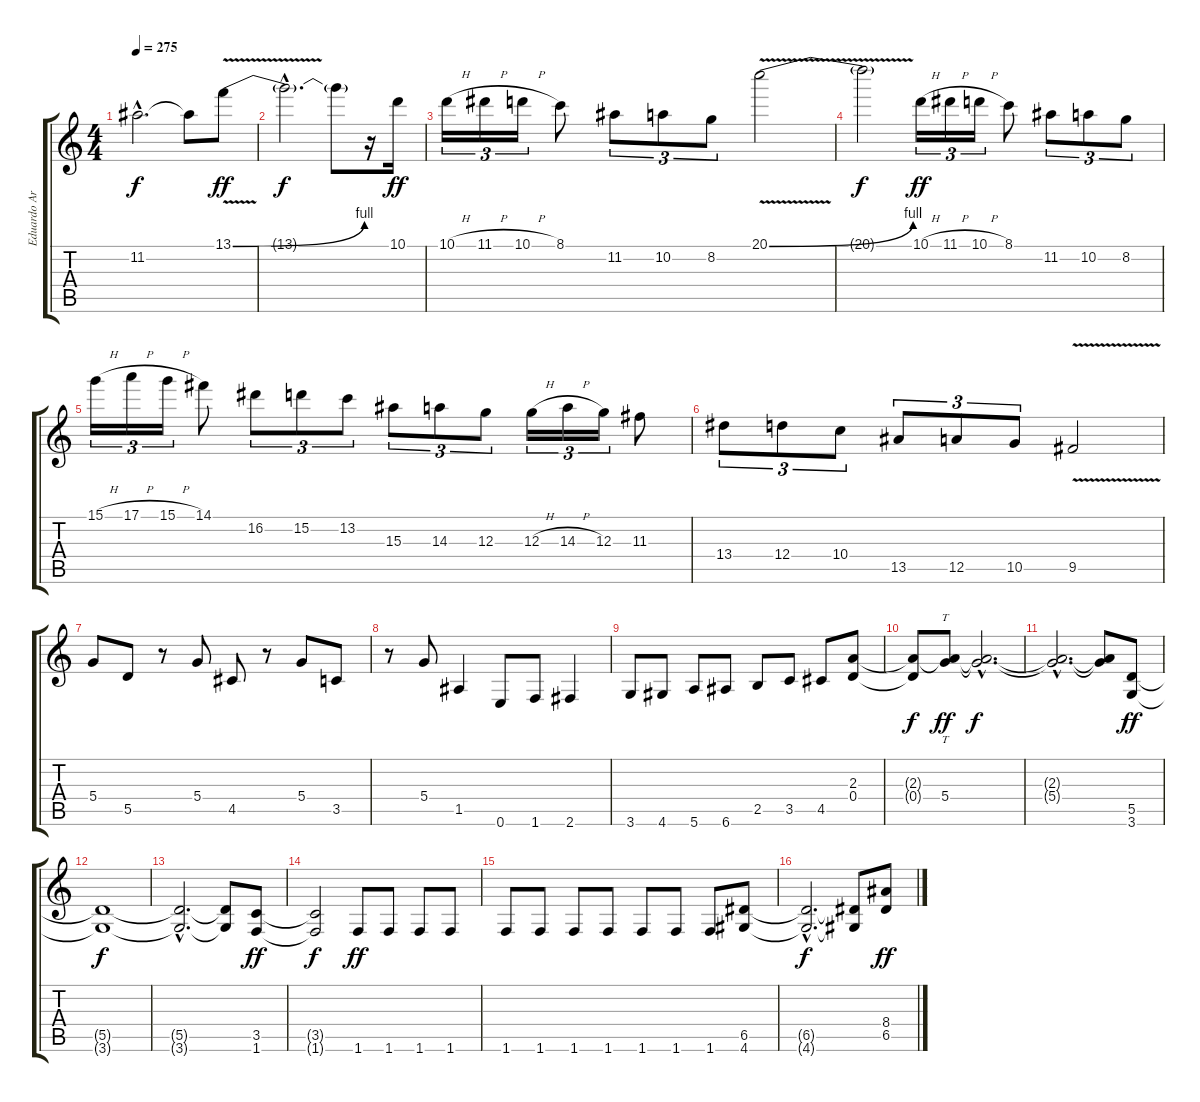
\track ("Eduardo Ardanuy" "Eduardo Ar") {instrument overdrivenguitar}
\staff {score tabs}
\tuning (E4 B3 G3 D3 A2 E2) {hide}
\ts (4 4)
\tempo 275
\clef g2
\ks c
11.2{hac t}.2{d dy f} 11.2{t}.8 13.1{be (bend 0 0 60 4) v}.8{dy ff} |
13.1{hac t}.2{d dy f} 13.1{t}.8 r.16 10.1.16{dy ff} |
10.1{h}.16{tu (3 2)} 11.1{h}.16{tu (3 2)} 10.1{h}.16{tu (3 2)} 8.1.8 11.2.8{tu (3 2)} 10.2.8{tu (3 2)} 8.2.8{tu (3 2)} 20.1{be (bend 0 0 60 4) v}.2 |
20.1{t}.2{dy f} 10.1{h}.16{tu (3 2) dy ff} 11.1{h}.16{tu (3 2)} 10.1{h}.16{tu (3 2)} 8.1.8 11.2.8{tu (3 2)} 10.2.8{tu (3 2)} 8.2.8{tu (3 2)} |
15.1{h}.16{tu (3 2)} 17.1{h}.16{tu (3 2)} 15.1{h}.16{tu (3 2)} 14.1.8 16.2.8{tu (3 2)} 15.2.8{tu (3 2)} 13.2.8{tu (3 2)} 15.3.8{tu (3 2)} 14.3.8{tu (3 2)} 12.3.8{tu (3 2)} 12.3{h}.16{tu (3 2)} 14.3{h}.16{tu (3 2)} 12.3.16{tu (3 2)} 11.3.8 |
13.4.8{tu (3 2)} 12.4.8{tu (3 2)} 10.4.8{tu (3 2)} 13.5.8{tu (3 2)} 12.5.8{tu (3 2)} 10.5.8{tu (3 2)} 9.5{v}.2 |
5.4.8 5.5.8 r.8 5.4.8 4.5.8 r.8 5.4.8 3.5.8 |
r.8 5.4.8 1.5.4 0.6.8 1.6.8 2.6.4 |
3.6.8 4.6.8 5.6.8 6.6.8 2.5.8 3.5.8 4.5.8 (2.3 0.4).8 |
(2.3{t} 0.4{t}).8{dy f} (2.3{t} 5.4).8{tt dy ff} (2.3{hac t} 5.4{hac t}).2{d dy f} |
(2.3{hac t} 5.4{hac t}).2{d} (2.3{t} 5.4{t}).8 (5.5 3.6).8{dy ff} |
(5.5{t} 3.6{t}).1{dy f} |
(5.5{hac t} 3.6{hac t}).2{d} (5.5{t} 3.6{t}).8 (3.5 1.6).8{dy ff} |
(3.5{t} 1.6{t}).2{dy f} 1.6.8{dy ff} 1.6.8 1.6.8 1.6.8 |
1.6.8 1.6.8 1.6.8 1.6.8 1.6.8 1.6.8 1.6.8 (6.5 4.6).8 |
(6.5{hac t} 4.6{hac t}).2{d dy f} (6.5{t} 4.6{t}).8 (8.4 6.5).8{dy ff}
